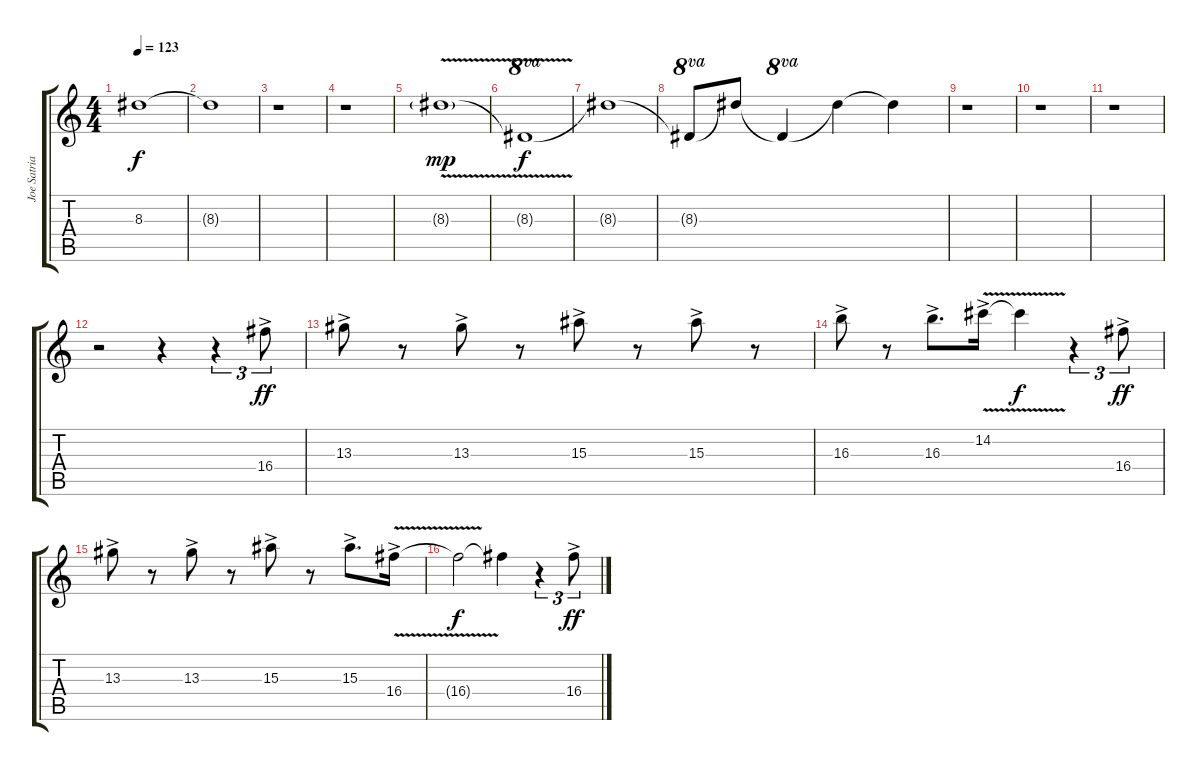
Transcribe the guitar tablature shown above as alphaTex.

\track ("Joe Satriani (Lead)" "Joe Satria") {instrument distortionguitar}
\staff {score tabs}
\tuning (E4 B3 G3 D3 A2 E2) {hide}
\ts (4 4)
\tempo 123
\clef g2
\ks c
8.3{t}.1{dy f} |
8.3{t}.1 |
r.1 |
r.1 |
8.3{v g}.1{dy mp} |
8.3{t}.1{ot 8va dy f} |
8.3{t}.1 |
8.3{t}.8{ot 8va} 8.3{t}.8 8.3{t}.4{ot 8va} 8.3{t}.4 8.3{t}.4 |
r.1 |
r.1 |
r.1 |
r.2 r.4 r.4{tu (3 2)} 16.4{ac}.8{tu (3 2) dy ff} |
13.3{ac}.8 r.8 13.3{ac}.8 r.8 15.3{ac}.8 r.8 15.3{ac}.8 r.8 |
16.3{ac}.8 r.8 16.3{ac}.8{d} 14.2{v ac}.16 14.2{t}.4{dy f} r.4{tu (3 2)} 16.4{ac}.8{tu (3 2) dy ff} |
13.3{ac}.8 r.8 13.3{ac}.8 r.8 15.3{ac}.8 r.8 15.3{ac}.8{d} 16.4{v ac}.16 |
16.4{t}.2{dy f} 16.4{t}.4 r.4{tu (3 2)} 16.4{ac}.8{tu (3 2) dy ff}
